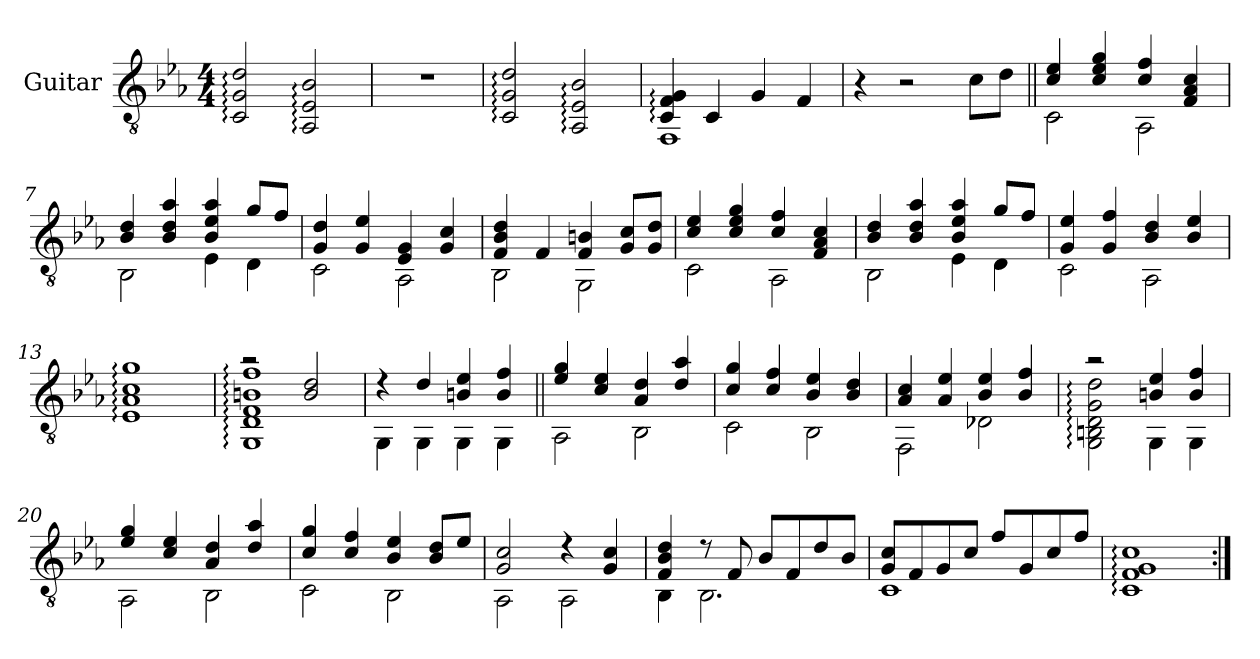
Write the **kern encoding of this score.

**kern
*part1
*staff1
*I"Guitar
*I'Guit.
*clefGv2
*k[b-e-a-]
*E-:
*M4/4
*MM64
=1
2C/: 2G/: 2d/:
2AA-/: 2E-/: 2B-/:
=2
1r
=3
2C/: 2G/: 2d/:
2AA-/: 2E-/: 2B-/:
=4
*^
4C/: 4F/: 4G/:	1FF
4C/	.
4G/	.
4F/	.
*v	*v
=5
4r
2r
8c\L
8d\J
!!LO:LB:g=z
=6||
*^
4c/ 4e-/	2C\
4c/ 4e-/ 4g/	.
4c/ 4f/	2AA-\
4F/ 4A-/ 4c/	.
=7	=7
4B-/ 4d/	2BB-\
4B-/ 4d/ 4a-/	.
4B-/ 4e-/ 4a-/	4E-\
8g/L	4D\
8f/J	.
=8	=8
4G/ 4d/	2C\
4G/ 4e-/	.
4E-/ 4G/	2AA-\
4G/ 4c/	.
=9	=9
4F/ 4B-/ 4d/	2BB-\
4F/	.
4F/ 4Bn/	2GG\
8G/ 8c/L	.
8G/ 8d/J	.
=10	=10
4c/ 4e-/	2C\
4c/ 4e-/ 4g/	.
4c/ 4f/	2AA-\
4F/ 4A-/ 4c/	.
=11	=11
4B-/ 4d/	2BB-\
4B-/ 4d/ 4a-/	.
4B-/ 4e-/ 4a-/	4E-\
8g/L	4D\
8f/J	.
=12	=12
4G/ 4e-/	2C\
4G/ 4f/	.
4B-/ 4d/	2AA-\
4B-/ 4e-/	.
*v	*v
=13
1E-: 1A-: 1c: 1g:
!!LO:LB:g=z
=14
*^
2ra	1GG: 1D: 1F: 1Bn: 1f:
2B/ 2d/	.
=15	=15
4r	4GG\
4d/	4GG\
4Bn/ 4e-/	4GG\
4B/ 4f/	4GG\
=16||	=16||
4e-/ 4g/	2AA-\
4c/ 4e-/	.
4A-/ 4d/	2BB-\
4d/ 4a-/	.
=17	=17
4c/ 4g/	2C\
4c/ 4f/	.
4B-/ 4e-/	2BB-\
4B-/ 4d/	.
=18	=18
4A-/ 4c/	2FF\
4A-/ 4e-/	.
4B-/ 4e-/	2D-X\
4B-/ 4f/	.
=19	=19
2ra	2GG\: 2BBn\: 2D\: 2G\: 2d\:
4Bn/ 4e-/	4GG\
4B/ 4f/	4GG\
=20	=20
4e-/ 4g/	2AA-\
4c/ 4e-/	.
4A-/ 4d/	2BB-\
4d/ 4a-/	.
!!LO:LB:g=z	!!
=21	=21
4c/ 4g/	2C\
4c/ 4f/	.
4B-/ 4e-/	2BB-\
8B-/ 8d/L	.
8e-/J	.
=22	=22
2G/ 2c/	2AA-\
4r	2AA-\
4G/ 4c/	.
=23	=23
4F/ 4B-/ 4d/	4BB-\
8r	2.BB-\
8F/	.
8B-/L	.
8F/	.
8d/	.
8B-/J	.
=24	=24
8G/ 8c/L	1C
8F/	.
8G/	.
8c/J	.
8f/L	.
8G/	.
8c/	.
8f/J	.
*v	*v
=25
1C: 1F: 1G: 1c:
=:|!
*-
